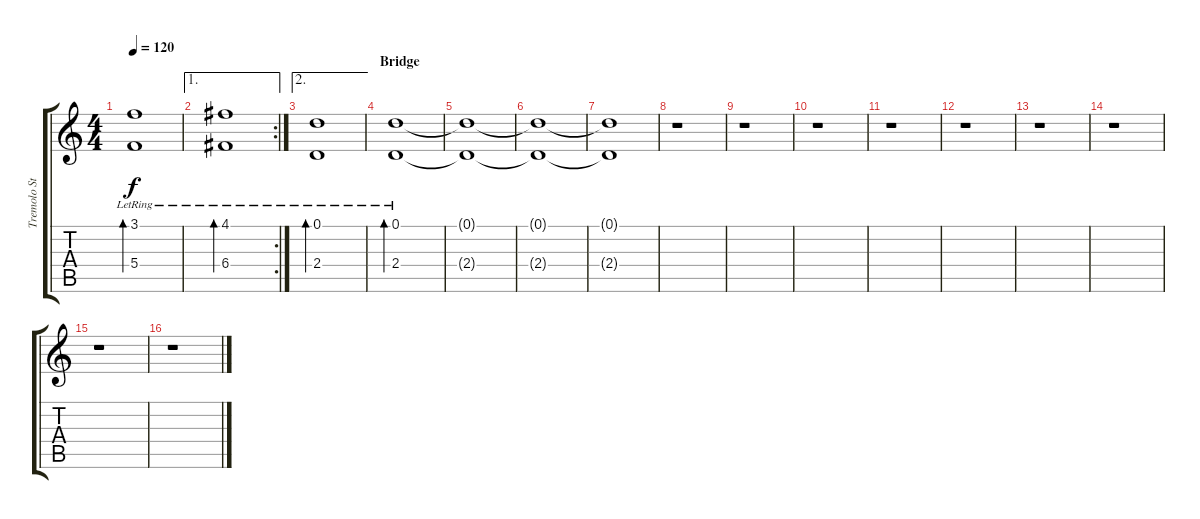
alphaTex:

\track ("Tremolo Strings" "Tremolo St") {instrument tremolostrings}
\staff {score tabs}
\tuning (D5 A4 F4 C4 G3 D3) {hide}
\ts (4 4)
\tempo 120
\clef g2
\ks c
(3.1{lr} 5.4{lr}).1{bd 480 dy f} |
\ae 1
\rc 2
(4.1{lr} 6.4{lr}).1{bd 480} |
\ae 2
(0.1{lr} 2.4{lr}).1{bd 480} |
\section ("" "Bridge")
(0.1{lr} 2.4{lr}).1{bd 480} |
(0.1{t} 2.4{t}).1{volume 0} |
(0.1{t} 2.4{t}).1 |
(0.1{t} 2.4{t}).1 |
r.1 |
r.1 |
r.1 |
r.1 |
r.1 |
r.1 |
r.1 |
r.1 |
r.1
